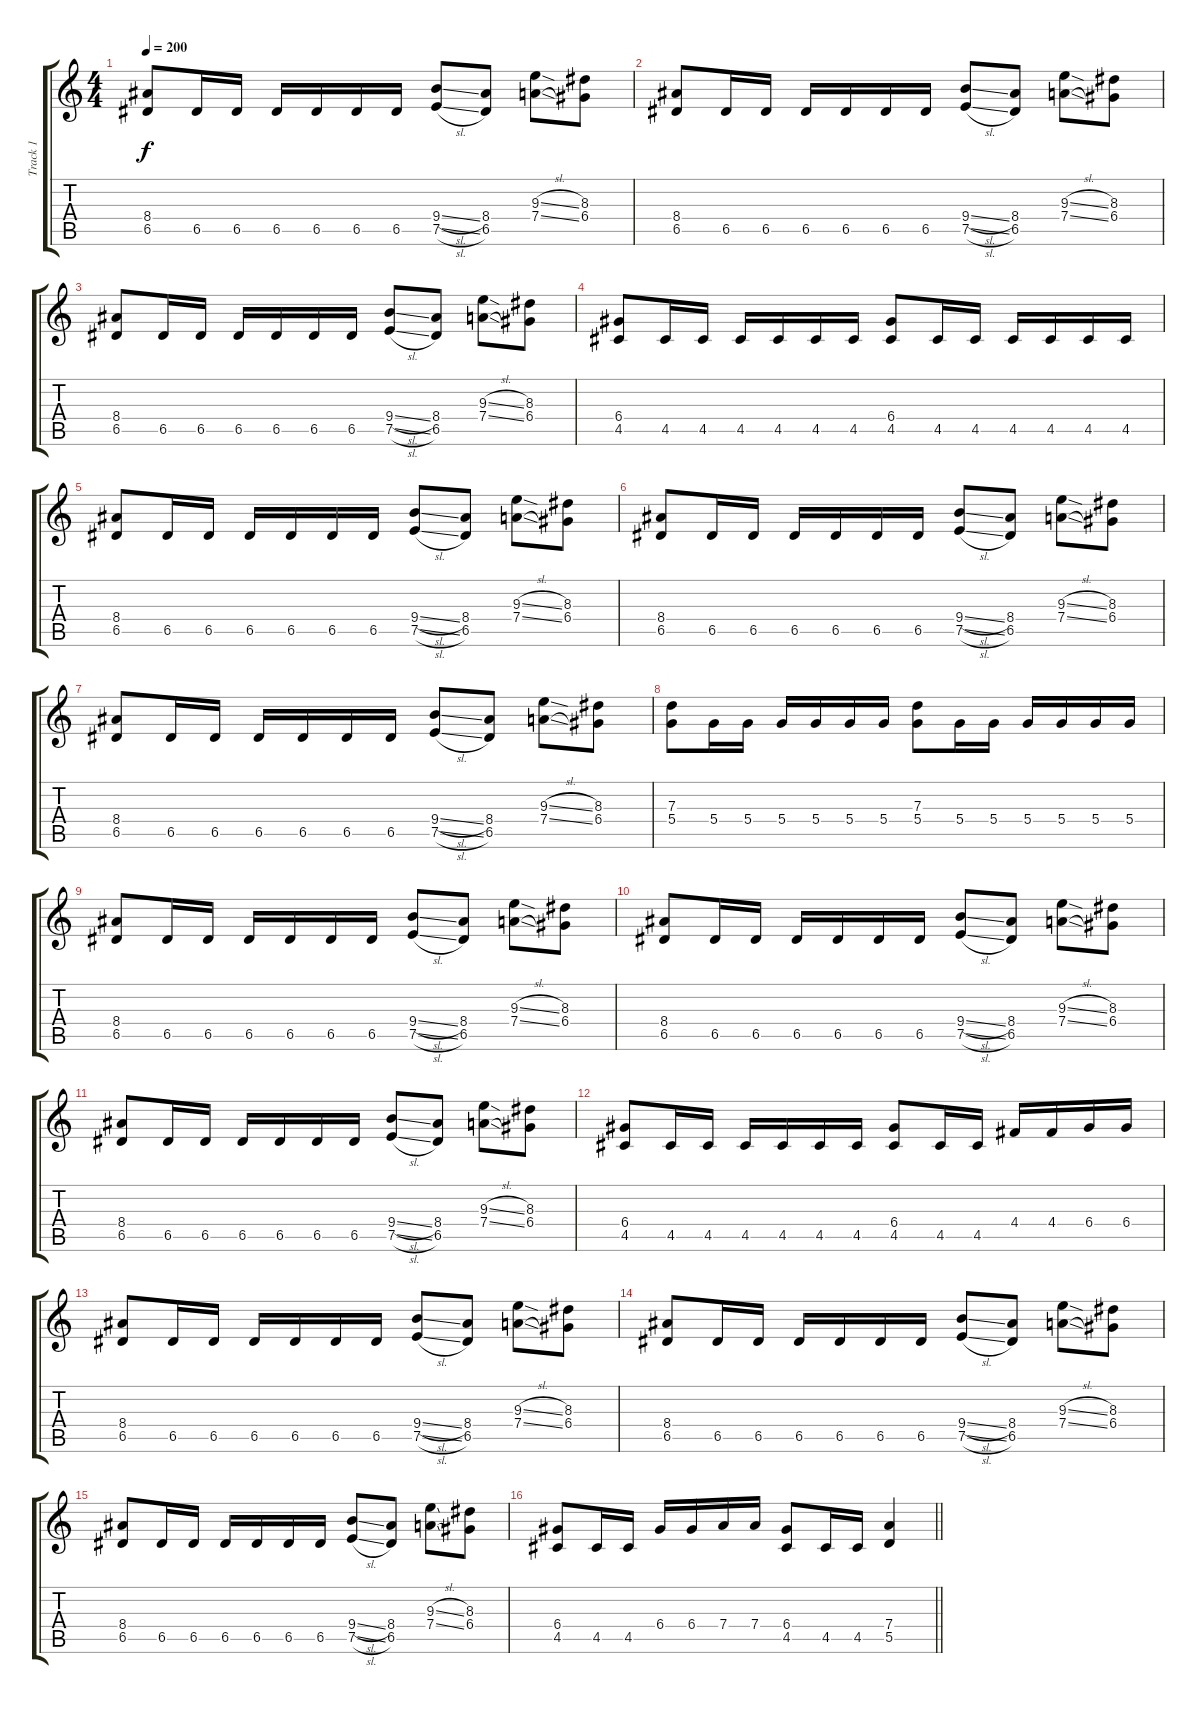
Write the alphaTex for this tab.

\track ("Track 1" "Track 1") {instrument distortionguitar}
\staff {score tabs}
\tuning (E4 B3 G3 D3 A2 E2) {hide}
\ts (4 4)
\tempo 200
\clef g2
\ks c
(8.4 6.5).8{dy f} 6.5.16 6.5.16 6.5.16 6.5.16 6.5.16 6.5.16 (9.4{sl} 7.5{sl}).8 (8.4 6.5).8 (9.3{sl} 7.4{sl}).8 (8.3 6.4).8 |
(8.4 6.5).8 6.5.16 6.5.16 6.5.16 6.5.16 6.5.16 6.5.16 (9.4{sl} 7.5{sl}).8 (8.4 6.5).8 (9.3{sl} 7.4{sl}).8 (8.3 6.4).8 |
(8.4 6.5).8 6.5.16 6.5.16 6.5.16 6.5.16 6.5.16 6.5.16 (9.4{sl} 7.5{sl}).8 (8.4 6.5).8 (9.3{sl} 7.4{sl}).8 (8.3 6.4).8 |
(6.4 4.5).8 4.5.16 4.5.16 4.5.16 4.5.16 4.5.16 4.5.16 (6.4 4.5).8 4.5.16 4.5.16 4.5.16 4.5.16 4.5.16 4.5.16 |
(8.4 6.5).8 6.5.16 6.5.16 6.5.16 6.5.16 6.5.16 6.5.16 (9.4{sl} 7.5{sl}).8 (8.4 6.5).8 (9.3{sl} 7.4{sl}).8 (8.3 6.4).8 |
(8.4 6.5).8 6.5.16 6.5.16 6.5.16 6.5.16 6.5.16 6.5.16 (9.4{sl} 7.5{sl}).8 (8.4 6.5).8 (9.3{sl} 7.4{sl}).8 (8.3 6.4).8 |
(8.4 6.5).8 6.5.16 6.5.16 6.5.16 6.5.16 6.5.16 6.5.16 (9.4{sl} 7.5{sl}).8 (8.4 6.5).8 (9.3{sl} 7.4{sl}).8 (8.3 6.4).8 |
(7.3 5.4).8 5.4.16 5.4.16 5.4.16 5.4.16 5.4.16 5.4.16 (7.3 5.4).8 5.4.16 5.4.16 5.4.16 5.4.16 5.4.16 5.4.16 |
(8.4 6.5).8 6.5.16 6.5.16 6.5.16 6.5.16 6.5.16 6.5.16 (9.4{sl} 7.5{sl}).8 (8.4 6.5).8 (9.3{sl} 7.4{sl}).8 (8.3 6.4).8 |
(8.4 6.5).8 6.5.16 6.5.16 6.5.16 6.5.16 6.5.16 6.5.16 (9.4{sl} 7.5{sl}).8 (8.4 6.5).8 (9.3{sl} 7.4{sl}).8 (8.3 6.4).8 |
(8.4 6.5).8 6.5.16 6.5.16 6.5.16 6.5.16 6.5.16 6.5.16 (9.4{sl} 7.5{sl}).8 (8.4 6.5).8 (9.3{sl} 7.4{sl}).8 (8.3 6.4).8 |
(6.4 4.5).8 4.5.16 4.5.16 4.5.16 4.5.16 4.5.16 4.5.16 (6.4 4.5).8 4.5.16 4.5.16 4.4.16 4.4.16 6.4.16 6.4.16 |
(8.4 6.5).8 6.5.16 6.5.16 6.5.16 6.5.16 6.5.16 6.5.16 (9.4{sl} 7.5{sl}).8 (8.4 6.5).8 (9.3{sl} 7.4{sl}).8 (8.3 6.4).8 |
(8.4 6.5).8 6.5.16 6.5.16 6.5.16 6.5.16 6.5.16 6.5.16 (9.4{sl} 7.5{sl}).8 (8.4 6.5).8 (9.3{sl} 7.4{sl}).8 (8.3 6.4).8 |
(8.4 6.5).8 6.5.16 6.5.16 6.5.16 6.5.16 6.5.16 6.5.16 (9.4{sl} 7.5{sl}).8 (8.4 6.5).8 (9.3{sl} 7.4{sl}).8 (8.3 6.4).8 |
\barLineRight lightlight
(6.4 4.5).8 4.5.16 4.5.16 6.4.16 6.4.16 7.4.16 7.4.16 (6.4 4.5).8 4.5.16 4.5.16 (7.4 5.5).4
